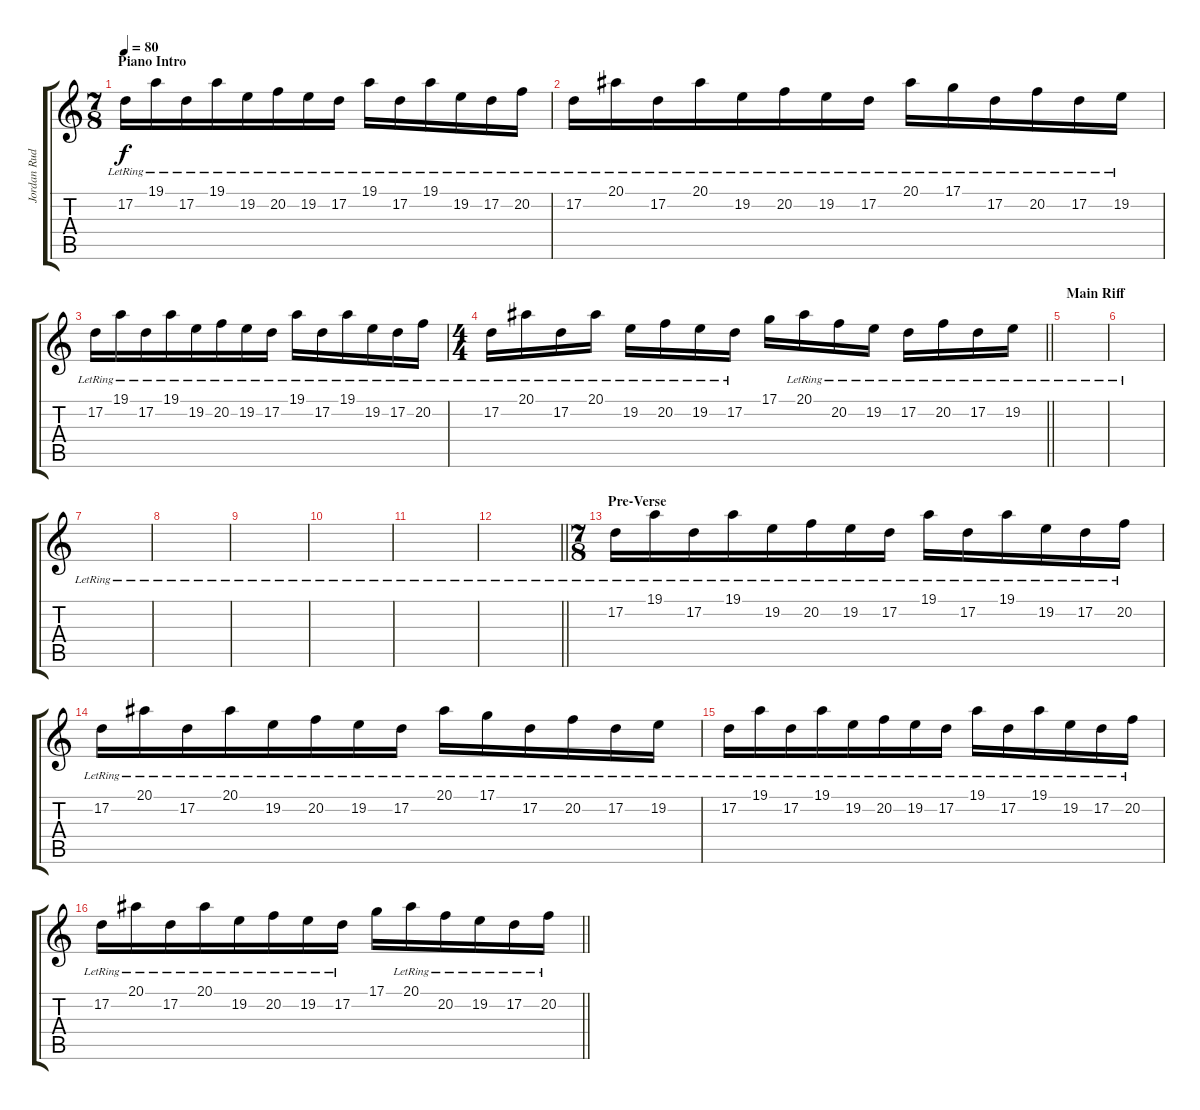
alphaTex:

\track ("Jordan Rudess Piano" "Jordan Rud") {instrument brightacousticpiano}
\staff {score tabs}
\tuning (D4 A3 F3 C3 G2 D2) {hide}
\ts (7 8)
\section ("" "Piano Intro")
\tempo 80
\clef g2
\ks c
17.2{lr}.16{dy f instrument brightacousticpiano} 19.1{lr}.16 17.2{lr}.16 19.1{lr}.16 19.2{lr}.16 20.2{lr}.16 19.2{lr}.16 17.2{lr}.16 19.1{lr}.16 17.2{lr}.16 19.1{lr}.16 19.2{lr}.16 17.2{lr}.16 20.2{lr}.16 |
17.2{lr}.16 20.1{lr}.16 17.2{lr}.16 20.1{lr}.16 19.2{lr}.16 20.2{lr}.16 19.2{lr}.16 17.2{lr}.16 20.1{lr}.16 17.1{lr}.16 17.2{lr}.16 20.2{lr}.16 17.2{lr}.16 19.2{lr}.16 |
17.2{lr}.16 19.1{lr}.16 17.2{lr}.16 19.1{lr}.16 19.2{lr}.16 20.2{lr}.16 19.2{lr}.16 17.2{lr}.16 19.1{lr}.16 17.2{lr}.16 19.1{lr}.16 19.2{lr}.16 17.2{lr}.16 20.2{lr}.16 |
\ts (4 4)
\barLineRight lightlight
17.2{lr}.16 20.1{lr}.16 17.2{lr}.16 20.1{lr}.16 19.2{lr}.16 20.2{lr}.16 19.2{lr}.16 17.2{lr}.16 17.1.16 20.1{lr}.16 20.2{lr}.16 19.2{lr}.16 17.2{lr}.16 20.2{lr}.16 17.2{lr}.16 19.2{lr}.16 |
\section ("" "Main Riff")
|
|
|
|
|
|
|
\barLineRight lightlight
|
\ts (7 8)
\section ("" "Pre-Verse")
17.2{lr}.16 19.1{lr}.16 17.2{lr}.16 19.1{lr}.16 19.2{lr}.16 20.2{lr}.16 19.2{lr}.16 17.2{lr}.16 19.1{lr}.16 17.2{lr}.16 19.1{lr}.16 19.2{lr}.16 17.2{lr}.16 20.2{lr}.16 |
17.2{lr}.16 20.1{lr}.16 17.2{lr}.16 20.1{lr}.16 19.2{lr}.16 20.2{lr}.16 19.2{lr}.16 17.2{lr}.16 20.1{lr}.16 17.1{lr}.16 17.2{lr}.16 20.2{lr}.16 17.2{lr}.16 19.2{lr}.16 |
17.2{lr}.16 19.1{lr}.16 17.2{lr}.16 19.1{lr}.16 19.2{lr}.16 20.2{lr}.16 19.2{lr}.16 17.2{lr}.16 19.1{lr}.16 17.2{lr}.16 19.1{lr}.16 19.2{lr}.16 17.2{lr}.16 20.2{lr}.16 |
\barLineRight lightlight
17.2{lr}.16 20.1{lr}.16 17.2{lr}.16 20.1{lr}.16 19.2{lr}.16 20.2{lr}.16 19.2{lr}.16 17.2{lr}.16 17.1.16 20.1{lr}.16 20.2{lr}.16 19.2{lr}.16 17.2{lr}.16 20.2{lr}.16
